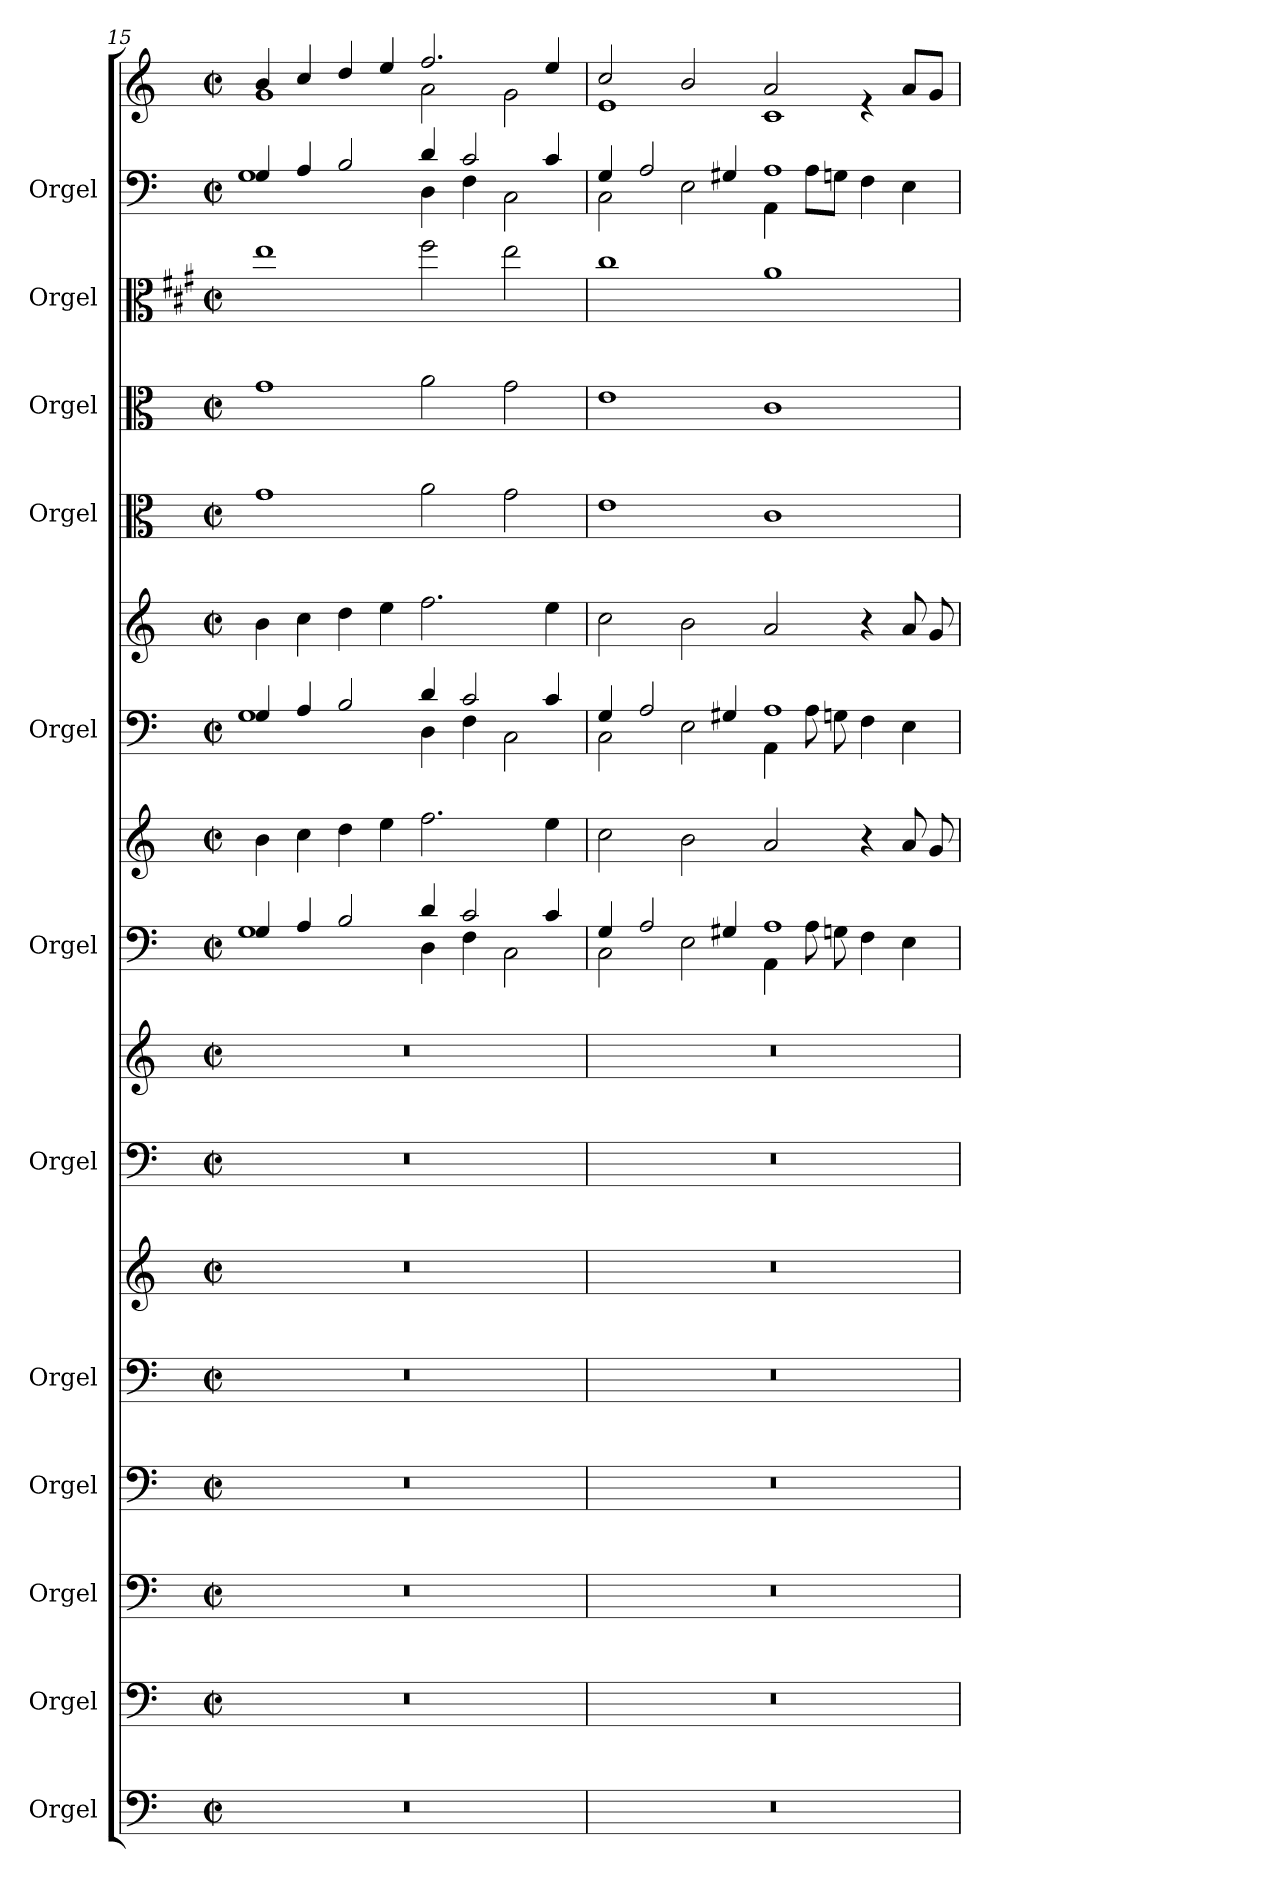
**kern	**kern	**kern	**kern	**kern	**kern	**kern	**kern	**kern	**kern	**kern	**kern	**kern	**kern	**kern	**kern	**kern
*part12	*part11	*part10	*part9	*part8	*part8	*part7	*part7	*part6	*part6	*part5	*part5	*part4	*part3	*part2	*part1	*part1
*staff17	*staff16	*staff15	*staff14	*staff13	*staff12	*staff11	*staff10	*staff9	*staff8	*staff7	*staff6	*staff5	*staff4	*staff3	*staff2	*staff1
*I"Orgel	*I"Orgel	*I"Orgel	*I"Orgel	*I"Orgel	*	*I"Orgel	*	*I"Orgel	*	*I"Orgel	*	*I"Orgel	*I"Orgel	*I"Orgel	*I"Orgel	*
*I'Org.	*I'Org.	*I'Org.	*I'Org.	*I'Org.	*	*I'Org.	*	*I'Org.	*	*I'Org.	*	*I'Org.	*I'Org.	*I'Org.	*	*
*clefF4	*clefF4	*clefF4	*clefF4	*clefF4	*clefG2	*clefF4	*clefG2	*clefF4	*clefG2	*clefF4	*clefG2	*clefC3	*clefC3	*clefC3	*clefF4	*clefG2
*	*	*	*	*	*	*	*	*	*	*	*	*	*	*ITrd5c9	*	*
*k[]	*k[]	*k[]	*k[]	*k[]	*k[]	*k[]	*k[]	*k[]	*k[]	*k[]	*k[]	*k[]	*k[]	*k[]	*k[]	*k[]
*M4/2	*M4/2	*M4/2	*M4/2	*M4/2	*M4/2	*M4/2	*M4/2	*M4/2	*M4/2	*M4/2	*M4/2	*M4/2	*M4/2	*M4/2	*M4/2	*M4/2
*met(c|)	*met(c|)	*met(c|)	*met(c|)	*met(c|)	*met(c|)	*met(c|)	*met(c|)	*met(c|)	*met(c|)	*met(c|)	*met(c|)	*met(c|)	*met(c|)	*met(c|)	*met(c|)	*met(c|)
=15	=15	=15	=15	=15	=15	=15	=15	=15	=15	=15	=15	=15	=15	=15	=15	=15
*	*	*	*	*	*	*	*	*^	*	*^	*	*	*	*	*^	*^
0r	0r	0r	0r	0r	0r	0r	0r	4G/	1G	4b\	4G/	1G	4b\	1g	1g	1g	4G/	1G	4b/	1g
.	.	.	.	.	.	.	.	4A/	.	4cc\	4A/	.	4cc\	.	.	.	4A/	.	4cc/	.
.	.	.	.	.	.	.	.	2B/	.	4dd\	2B/	.	4dd\	.	.	.	2B/	.	4dd/	.
.	.	.	.	.	.	.	.	.	.	4ee\	.	.	4ee\	.	.	.	.	.	4ee/	.
.	.	.	.	.	.	.	.	4d/	4D\	2.ff\	4d/	4D\	2.ff\	2a\	2a\	2a\	4d/	4D\	2.ff/	2a\
.	.	.	.	.	.	.	.	2c/	4F\	.	2c/	4F\	.	.	.	.	2c/	4F\	.	.
.	.	.	.	.	.	.	.	.	2C\	.	.	2C\	.	2g\	2g\	2g\	.	2C\	.	2g\
.	.	.	.	.	.	.	.	4c/	.	4ee\	4c/	.	4ee\	.	.	.	4c/	.	4ee/	.
!!LO:PB:g=z	!!
=16	=16	=16	=16	=16	=16	=16	=16	=16	=16	=16	=16	=16	=16	=16	=16	=16	=16	=16	=16	=16
0r	0r	0r	0r	0r	0r	0r	0r	4G/	2C\	2cc\	4G/	2C\	2cc\	1e	1e	1e	4G/	2C\	2cc/	1e
.	.	.	.	.	.	.	.	2A/	.	.	2A/	.	.	.	.	.	2A/	.	.	.
.	.	.	.	.	.	.	.	.	2E\	2b\	.	2E\	2b\	.	.	.	.	2E\	2b/	.
.	.	.	.	.	.	.	.	4G#X/	.	.	4G#X/	.	.	.	.	.	4G#X/	.	.	.
.	.	.	.	.	.	.	.	1A	4AA\	2a/	1A	4AA\	2a/	1c	1c	1c	1A	4AA\	2a/	1c
.	.	.	.	.	.	.	.	.	8A\	.	.	8A\	.	.	.	.	.	8A\L	.	.
.	.	.	.	.	.	.	.	.	8Gn\	.	.	8Gn\	.	.	.	.	.	8Gn\J	.	.
.	.	.	.	.	.	.	.	.	4F\	4r	.	4F\	4r	.	.	.	.	4F\	4re	.
.	.	.	.	.	.	.	.	.	4E\	8a/	.	4E\	8a/	.	.	.	.	4E\	8a/L	.
.	.	.	.	.	.	.	.	.	.	8g/	.	.	8g/	.	.	.	.	.	8g/J	.
*	*	*	*	*	*	*	*	*	*	*	*	*	*	*	*	*	*v	*v	*	*
*	*	*	*	*	*	*	*	*v	*v	*	*v	*v	*	*	*	*	*	*v	*v
=	=	=	=	=	=	=	=	=	=	=	=	=	=	=	=	=
*-	*-	*-	*-	*-	*-	*-	*-	*-	*-	*-	*-	*-	*-	*-	*-	*-
